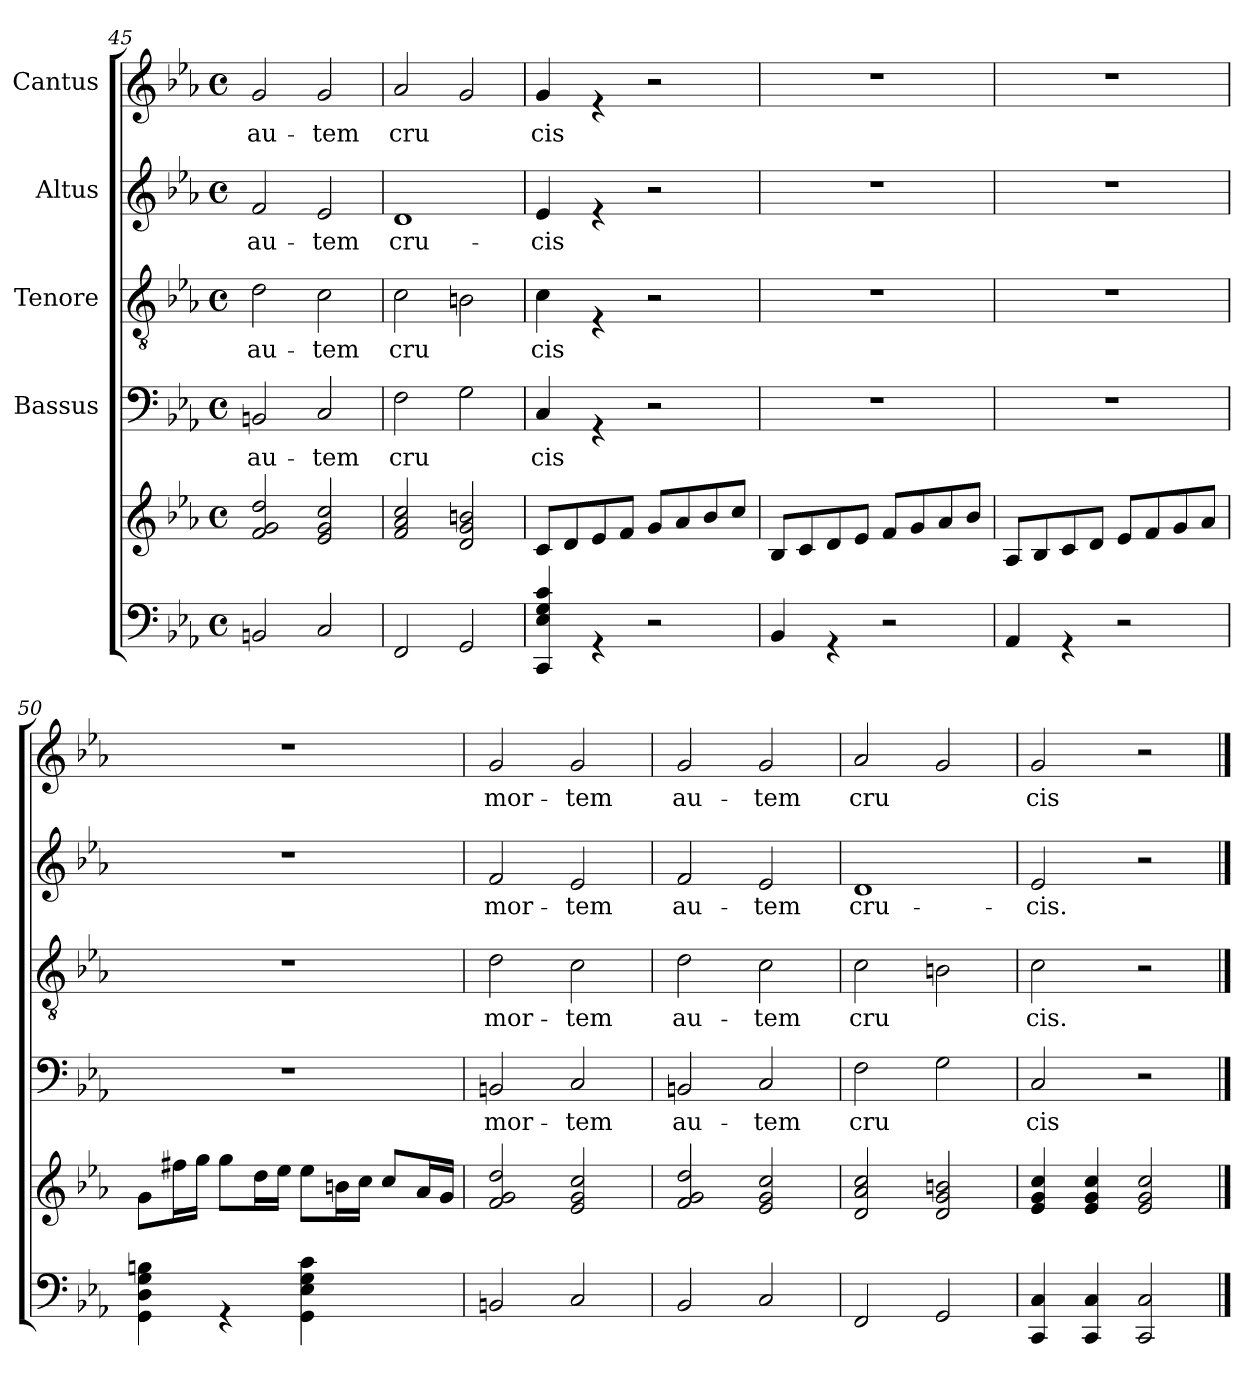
**kern	**kern	**kern	**text	**kern	**text	**kern	**text	**kern	**text
*part6	*part5	*part4	*part4	*part3	*part3	*part2	*part2	*part1	*part1
*staff6	*staff5	*staff4	*staff4	*staff3	*staff3	*staff2	*staff2	*staff1	*staff1
*	*	*I"Bassus	*	*I"Tenore	*	*I"Altus	*	*I"Cantus	*
*clefF4	*clefG2	*clefF4	*	*clefGv2	*	*clefG2	*	*clefG2	*
*k[b-e-a-]	*k[b-e-a-]	*k[b-e-a-]	*	*k[b-e-a-]	*	*k[b-e-a-]	*	*k[b-e-a-]	*
*E-:	*E-:	*E-:	*	*E-:	*	*E-:	*	*E-:	*
*M4/4	*M4/4	*M4/4	*	*M4/4	*	*M4/4	*	*M4/4	*
*met(c)	*met(c)	*met(c)	*	*met(c)	*	*met(c)	*	*met(c)	*
=45	=45	=45	=45	=45	=45	=45	=45	=45	=45
!	!	!	!LO:LY:b	!	!LO:LY:b	!	!LO:LY:b	!	!LO:LY:b
2BBn/	2f/ 2g/ 2dd/	2BBn/	au-	2d\	au-	2f/	au-	2g/	au-
!	!	!	!LO:LY:b	!	!LO:LY:b	!	!LO:LY:b	!	!LO:LY:b
2C/	2e-/ 2g/ 2cc/	2C/	-tem	2c\	-tem	2e-/	-tem	2g/	-tem
=46	=46	=46	=46	=46	=46	=46	=46	=46	=46
!	!	!	!LO:LY:b	!	!LO:LY:b	!	!LO:LY:b	!	!LO:LY:b
2FF/	2f/ 2a-/ 2cc/	2F\	cru	2c\	cru	1d	cru-	2a-/	cru
2GG/	2d/ 2g/ 2bn/	2G\	.	2Bn\	.	.	.	2g/	.
=47	=47	=47	=47	=47	=47	=47	=47	=47	=47
!	!	!	!LO:LY:b	!	!LO:LY:b	!	!LO:LY:b	!	!LO:LY:b
4CC/ 4E-/ 4G/ 4c/	8c/L	4C/	cis	4c\	cis	4e-/	-cis	4g/	cis
.	8d/	.	.	.	.	.	.	.	.
4rGG	8e-/	4rGG	.	4rE	.	4re	.	4re	.
.	8f/J	.	.	.	.	.	.	.	.
2r	8g/L	2r	.	2r	.	2r	.	2r	.
.	8a-/	.	.	.	.	.	.	.	.
.	8b-/	.	.	.	.	.	.	.	.
.	8cc/J	.	.	.	.	.	.	.	.
=48	=48	=48	=48	=48	=48	=48	=48	=48	=48
4BB-/	8B-/L	1r	.	1r	.	1r	.	1r	.
.	8c/	.	.	.	.	.	.	.	.
4rGG	8d/	.	.	.	.	.	.	.	.
.	8e-/J	.	.	.	.	.	.	.	.
2r	8f/L	.	.	.	.	.	.	.	.
.	8g/	.	.	.	.	.	.	.	.
.	8a-/	.	.	.	.	.	.	.	.
.	8b-/J	.	.	.	.	.	.	.	.
!!LO:LB:g=z
=49	=49	=49	=49	=49	=49	=49	=49	=49	=49
4AA-/	8A-/L	1r	.	1r	.	1r	.	1r	.
.	8B-/	.	.	.	.	.	.	.	.
4rGG	8c/	.	.	.	.	.	.	.	.
.	8d/J	.	.	.	.	.	.	.	.
2r	8e-/L	.	.	.	.	.	.	.	.
.	8f/	.	.	.	.	.	.	.	.
.	8g/	.	.	.	.	.	.	.	.
.	8a-/J	.	.	.	.	.	.	.	.
=50	=50	=50	=50	=50	=50	=50	=50	=50	=50
4GG\ 4D\ 4G\ 4Bn\	8g\L	1r	.	1r	.	1r	.	1r	.
.	16ff#X\L	.	.	.	.	.	.	.	.
.	16gg\JJ	.	.	.	.	.	.	.	.
4rGG	8gg\L	.	.	.	.	.	.	.	.
.	16dd\L	.	.	.	.	.	.	.	.
.	16ee-\JJ	.	.	.	.	.	.	.	.
4GG\ 4E-\ 4G\ 4c\	8ee-\L	.	.	.	.	.	.	.	.
.	16bn\L	.	.	.	.	.	.	.	.
.	16cc\JJ	.	.	.	.	.	.	.	.
4ryy	8cc/L	.	.	.	.	.	.	.	.
.	16a-/L	.	.	.	.	.	.	.	.
.	16g/JJ	.	.	.	.	.	.	.	.
=51	=51	=51	=51	=51	=51	=51	=51	=51	=51
!	!	!	!LO:LY:b	!	!LO:LY:b	!	!LO:LY:b	!	!LO:LY:b
2BBn/	2f/ 2g/ 2dd/	2BBn/	mor-	2d\	mor-	2f/	mor-	2g/	mor-
!	!	!	!LO:LY:b	!	!LO:LY:b	!	!LO:LY:b	!	!LO:LY:b
2C/	2e-/ 2g/ 2cc/	2C/	-tem	2c\	-tem	2e-/	-tem	2g/	-tem
=52	=52	=52	=52	=52	=52	=52	=52	=52	=52
!	!	!	!LO:LY:b	!	!LO:LY:b	!	!LO:LY:b	!	!LO:LY:b
2BB-/	2f/ 2g/ 2dd/	2BBn/	au-	2d\	au-	2f/	au-	2g/	au-
!	!	!	!LO:LY:b	!	!LO:LY:b	!	!LO:LY:b	!	!LO:LY:b
2C/	2e-/ 2g/ 2cc/	2C/	-tem	2c\	-tem	2e-/	-tem	2g/	-tem
=53	=53	=53	=53	=53	=53	=53	=53	=53	=53
!	!	!	!LO:LY:b	!	!LO:LY:b	!	!LO:LY:b	!	!LO:LY:b
2FF/	2d/ 2a-/ 2cc/	2F\	cru	2c\	cru	1d	cru-	2a-/	cru
2GG/	2d/ 2g/ 2bn/	2G\	.	2Bn\	.	.	.	2g/	.
=54	=54	=54	=54	=54	=54	=54	=54	=54	=54
!	!	!	!LO:LY:b	!	!LO:LY:b	!	!LO:LY:b	!	!LO:LY:b
4CC/ 4C/	4e-/ 4g/ 4cc/	2C/	cis	2c\	cis.	2e-/	-cis.	2g/	cis
4CC/ 4C/	4e-/ 4g/ 4cc/	.	.	.	.	.	.	.	.
2CC/ 2C/	2e-/ 2g/ 2cc/	2r	.	2r	.	2r	.	2r	.
==	==	==	==	==	==	==	==	==	==
*-	*-	*-	*-	*-	*-	*-	*-	*-	*-
